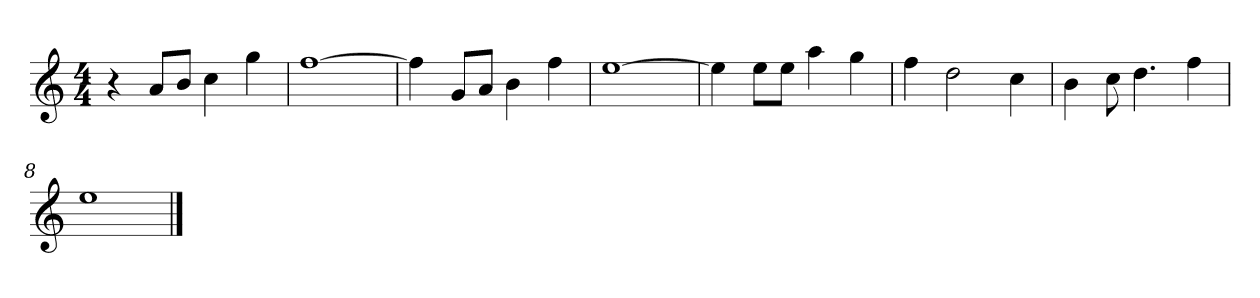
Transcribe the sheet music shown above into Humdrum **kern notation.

**kern
*part1
*staff1
*clefG2
*k[]
*C:
*M4/4
=1
4r
8a/L
8b/J
4cc
4gg
=2
[1ff
=3
4ff]
8g/L
8a/J
4b
4ff
=4
[1ee
=5
4ee]
8ee\L
8ee\J
4aa
4gg
=6
4ff
2dd
4cc
=7
4b
8cc
4.dd
4ff
=8
1ee
==
*-
